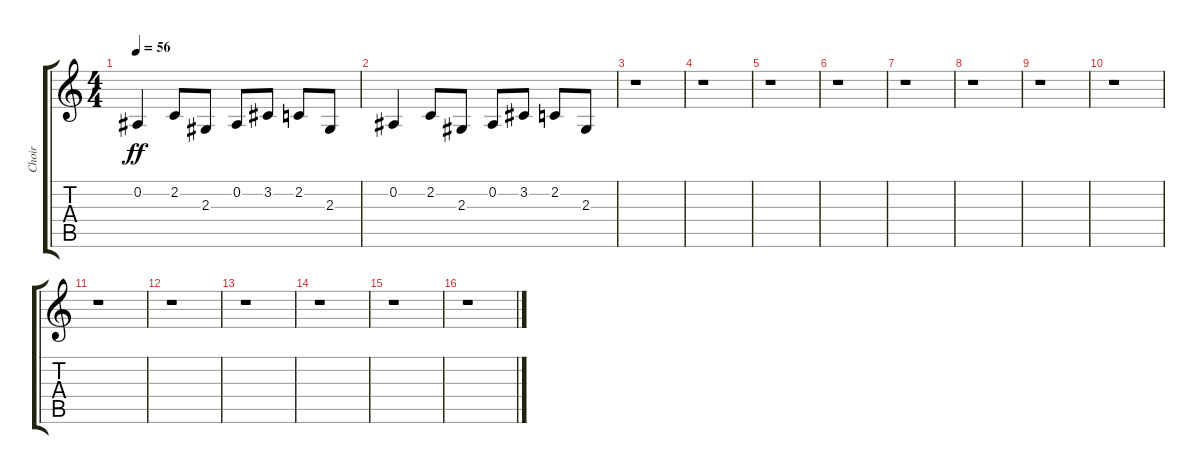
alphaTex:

\track ("Choir" "Choir") {instrument choiraahs}
\staff {score tabs}
\tuning (Eb4 Bb3 Gb3 Db3 Ab2 Eb2) {hide}
\ts (4 4)
\tempo 56
\clef g2
\ks c
0.2.4{dy ff} 2.2.8 2.3.8 0.2.8 3.2.8 2.2.8 2.3.8 |
0.2.4 2.2.8 2.3.8 0.2.8 3.2.8 2.2.8 2.3.8 |
r.1 |
r.1 |
r.1 |
r.1 |
r.1 |
r.1 |
r.1 |
r.1 |
r.1 |
r.1 |
r.1 |
r.1 |
r.1 |
r.1
